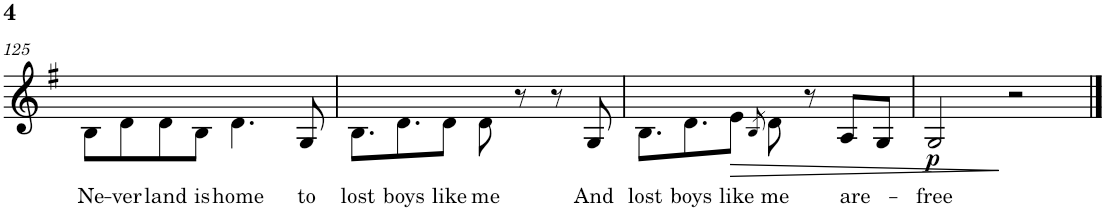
**kern	**text	**dynam
*part1	*part1	*part1
*staff1	*staff1	*staff1
*I"Piano	*	*
*I'Pno.	*	*
!!LO:PB:g=z
*clefG2	*	*
*k[f#]	*	*
*M2/2	*	*
*met(c|)	*	*
=125	=125	=125
!	!LO:LY:b	!
8B\L	Ne-	.
!	!LO:LY:b	!
8d\	ver	.
!	!LO:LY:b	!
8d\	land	.
!	!LO:LY:b	!
8B\J	is	.
!	!LO:LY:b	!
4.d\	home	.
!	!LO:LY:b	!
8G/	to	.
=126	=126	=126
!	!LO:LY:b	!
8.B\L	lost	.
!	!LO:LY:b	!
8.d\	boys	.
!	!LO:LY:b	!
8d\J	like	.
!	!LO:LY:b	!
8d\	me	.
8r	.	.
8r	.	.
!	!LO:LY:b	!
8G/	And	.
=127	=127	=127
!	!LO:LY:b	!
8.B\L	lost	.
!	!LO:LY:b	!
8.d\	boys	.
!	!LO:LY:b	!LO:HP:b
8e\J	like	>
8qB/	.	.
!	!LO:LY:b	!
8d\	me	.
8r	.	.
!	!LO:LY:b	!
8A/L	are-	.
8G/J	.	.
=128	=128	=128
!	!LO:LY:b	!LO:DY:b
2G/	free	p
2r	.	]
==	==	==
*-	*-	*-
